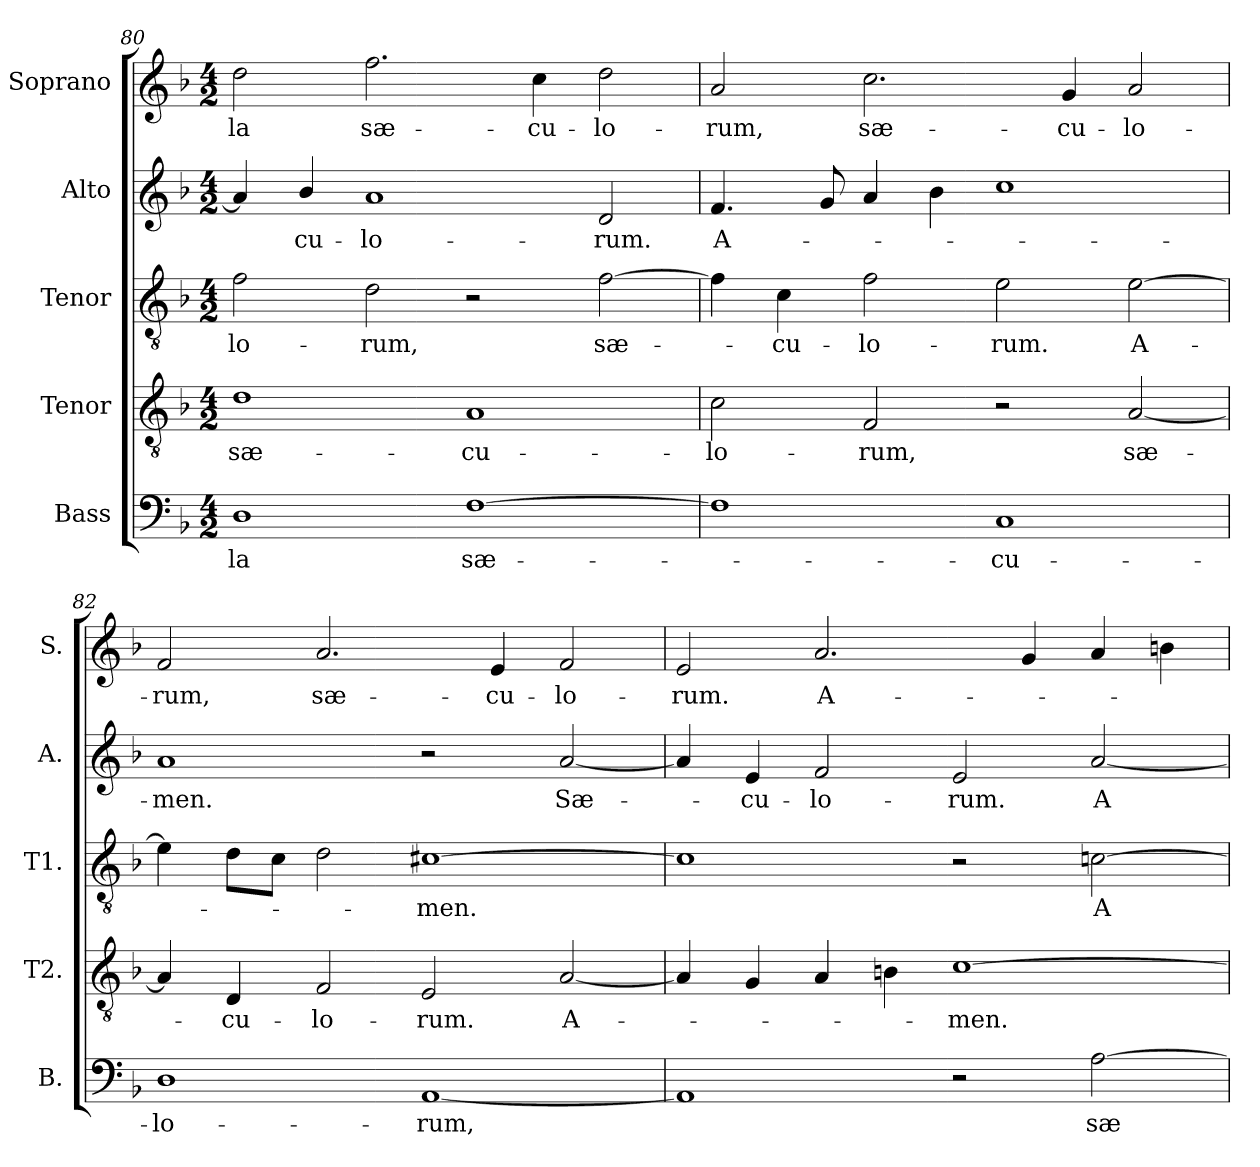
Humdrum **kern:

**kern	**text	**kern	**text	**kern	**text	**kern	**text	**kern	**text
*part5	*part5	*part4	*part4	*part3	*part3	*part2	*part2	*part1	*part1
*staff5	*staff5	*staff4	*staff4	*staff3	*staff3	*staff2	*staff2	*staff1	*staff1
*I"Bass	*	*I"Tenor	*	*I"Tenor	*	*I"Alto	*	*I"Soprano	*
*I'B.	*	*I'T2.	*	*I'T1.	*	*I'A.	*	*I'S.	*
*clefF4	*	*clefGv2	*	*clefGv2	*	*clefG2	*	*clefG2	*
*	*	*ITrd7c12	*	*ITrd7c12	*	*	*	*	*
*k[b-]	*	*k[b-]	*	*k[b-]	*	*k[b-]	*	*k[b-]	*
*F:	*	*F:	*	*F:	*	*F:	*	*F:	*
*M4/2	*	*M4/2	*	*M4/2	*	*M4/2	*	*M4/2	*
=80	=80	=80	=80	=80	=80	=80	=80	=80	=80
!	!LO:LY:b:color=#000000	!	!	!	!	!	!	!	!
!	!	!	!LO:LY:b:color=#000000	!	!	!	!	!	!
!	!	!	!	!	!LO:LY:b:color=#000000	!	!	!	!
!	!	!	!	!	!	!	!	!	!LO:LY:b:color=#000000
1Di	-la	1Di	sæ-	2Fi\	-lo-	4ai/]	.	2ddi\	-la
!	!	!	!	!	!	!	!LO:LY:b:color=#000000	!	!
.	.	.	.	.	.	4b-i/	-cu-	.	.
!	!	!	!	!	!LO:LY:b:color=#000000	!	!	!	!
!	!	!	!	!	!	!	!LO:LY:b:color=#000000	!	!
!	!	!	!	!	!	!	!	!	!LO:LY:b:color=#000000
.	.	.	.	2Di\	-rum,	1ai	-lo-	2.ffi\	sæ-
!	!LO:LY:b:color=#000000	!	!	!	!	!	!	!	!
!	!	!	!LO:LY:b:color=#000000	!	!	!	!	!	!
[1Fi	sæ-	1AAi	-cu-	2r	.	.	.	.	.
!	!	!	!	!	!	!	!	!	!LO:LY:b:color=#000000
.	.	.	.	.	.	.	.	4cci\	-cu-
!	!	!	!	!	!LO:LY:b:color=#000000	!	!	!	!
!	!	!	!	!	!	!	!LO:LY:b:color=#000000	!	!
!	!	!	!	!	!	!	!	!	!LO:LY:b:color=#000000
.	.	.	.	[2Fi\	sæ-	2di/	-rum.	2ddi\	-lo-
!!LO:PB:g=z
=81	=81	=81	=81	=81	=81	=81	=81	=81	=81
!	!	!	!LO:LY:b:color=#000000	!	!	!	!	!	!
!	!	!	!	!	!	!	!LO:LY:b:color=#000000	!	!
!	!	!	!	!	!	!	!	!	!LO:LY:b:color=#000000
1Fi]	.	2Ci\	-lo-	4Fi\]	.	4.fi/	A-	2ai/	-rum,
!	!	!	!	!	!LO:LY:b:color=#000000	!	!	!	!
.	.	.	.	4Ci\	-cu-	.	.	.	.
.	.	.	.	.	.	8gi/	.	.	.
!	!	!	!LO:LY:b:color=#000000	!	!	!	!	!	!
!	!	!	!	!	!LO:LY:b:color=#000000	!	!	!	!
!	!	!	!	!	!	!	!	!	!LO:LY:b:color=#000000
.	.	2FFi/	-rum,	2Fi\	-lo-	4ai/	.	2.cci\	sæ-
.	.	.	.	.	.	4b-i\	.	.	.
!	!LO:LY:b:color=#000000	!	!	!	!	!	!	!	!
!	!	!	!	!	!LO:LY:b:color=#000000	!	!	!	!
1Ci	-cu-	2r	.	2Ei\	-rum.	1cci	.	.	.
!	!	!	!	!	!	!	!	!	!LO:LY:b:color=#000000
.	.	.	.	.	.	.	.	4gi/	-cu-
!	!	!	!LO:LY:b:color=#000000	!	!	!	!	!	!
!	!	!	!	!	!LO:LY:b:color=#000000	!	!	!	!
!	!	!	!	!	!	!	!	!	!LO:LY:b:color=#000000
.	.	[2AAi/	sæ-	[2Ei\	A-	.	.	2ai/	-lo-
=82	=82	=82	=82	=82	=82	=82	=82	=82	=82
!	!LO:LY:b:color=#000000	!	!	!	!	!	!	!	!
!	!	!	!	!	!	!	!LO:LY:b:color=#000000	!	!
!	!	!	!	!	!	!	!	!	!LO:LY:b:color=#000000
1Di	-lo-	4AAi/]	.	4Ei\]	.	1ai	-men.	2fi/	-rum,
!	!	!	!LO:LY:b:color=#000000	!	!	!	!	!	!
.	.	4DDi/	-cu-	8Di\L	.	.	.	.	.
.	.	.	.	8Ci\J	.	.	.	.	.
!	!	!	!LO:LY:b:color=#000000	!	!	!	!	!	!
!	!	!	!	!	!	!	!	!	!LO:LY:b:color=#000000
.	.	2FFi/	-lo-	2Di\	.	.	.	2.ai/	sæ-
!	!LO:LY:b:color=#000000	!	!	!	!	!	!	!	!
!	!	!	!LO:LY:b:color=#000000	!	!	!	!	!	!
!	!	!	!	!	!LO:LY:b:color=#000000	!	!	!	!
[1AAi	-rum,	2EEi/	-rum.	[1C#Xi	-men.	2r	.	.	.
!	!	!	!	!	!	!	!	!	!LO:LY:b:color=#000000
.	.	.	.	.	.	.	.	4ei/	-cu-
!	!	!	!LO:LY:b:color=#000000	!	!	!	!	!	!
!	!	!	!	!	!	!	!LO:LY:b:color=#000000	!	!
!	!	!	!	!	!	!	!	!	!LO:LY:b:color=#000000
.	.	[2AAi/	A-	.	.	[2ai/	Sæ-	2fi/	-lo-
=83	=83	=83	=83	=83	=83	=83	=83	=83	=83
!	!	!	!	!	!	!	!	!	!LO:LY:b:color=#000000
1AAi]	.	4AAi/]	.	1C#i]	.	4ai/]	.	2ei/	-rum.
!	!	!	!	!	!	!	!LO:LY:b:color=#000000	!	!
.	.	4GGi/	.	.	.	4ei/	-cu-	.	.
!	!	!	!	!	!	!	!LO:LY:b:color=#000000	!	!
!	!	!	!	!	!	!	!	!	!LO:LY:b:color=#000000
.	.	4AAi/	.	.	.	2fi/	-lo-	2.ai/	A-
.	.	4BBni\	.	.	.	.	.	.	.
!	!	!	!LO:LY:b:color=#000000	!	!	!	!	!	!
!	!	!	!	!	!	!	!LO:LY:b:color=#000000	!	!
2r	.	[1Ci	-men.	2r	.	2ei/	-rum.	.	.
.	.	.	.	.	.	.	.	4gi/	.
!	!LO:LY:b:color=#000000	!	!	!	!	!	!	!	!
!	!	!	!	!	!LO:LY:b:color=#000000	!	!	!	!
!	!	!	!	!	!	!	!LO:LY:b:color=#000000	!	!
[2Ai\	sæ-	.	.	[2Ci\	A-	[2ai/	A-	4ai/	.
.	.	.	.	.	.	.	.	4bni\	.
=	=	=	=	=	=	=	=	=	=
*-	*-	*-	*-	*-	*-	*-	*-	*-	*-
